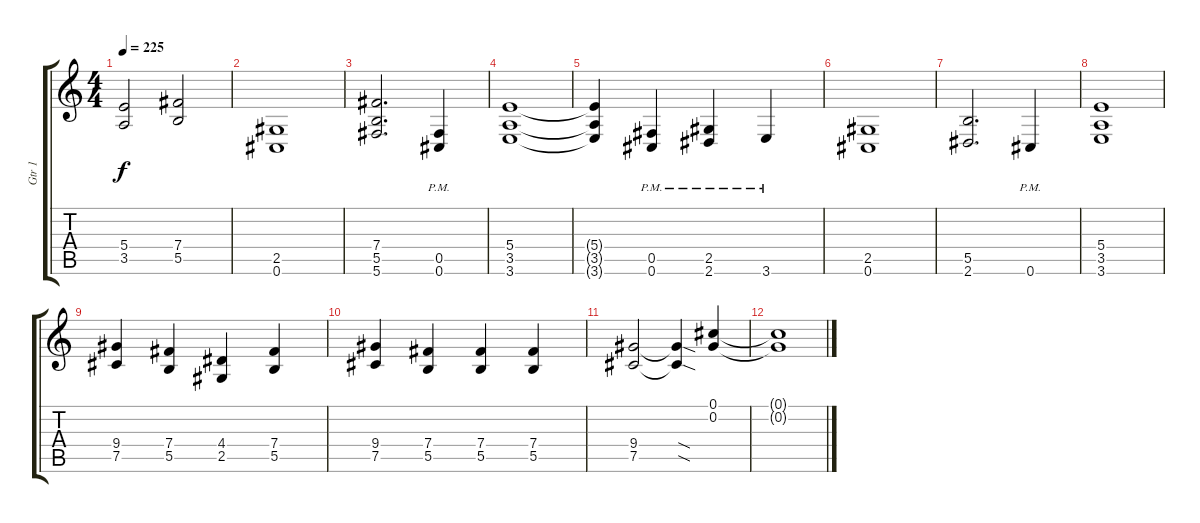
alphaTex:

\track ("Gtr 1" "Gtr 1") {instrument distortionguitar}
\staff {score tabs}
\tuning (Db4 Ab3 E3 B2 Gb2 Db2) {hide}
\ts (4 4)
\tempo 225
\clef g2
\ks c
(5.4{t} 3.5{t}).2{dy f} (7.4 5.5).2 |
(2.5 0.6).1 |
(7.4 5.5 5.6).2{d} (0.5{pm} 0.6{pm}).4 |
(5.4 3.5 3.6).1 |
(5.4{t} 3.5{t} 3.6{t}).4 (0.5{pm} 0.6{pm}).4 (2.5{pm} 2.6{pm}).4 3.6{pm}.4 |
(2.5 0.6).1 |
(5.5 2.6).2{d} 0.6{pm}.4 |
(5.4 3.5 3.6).1 |
(9.4 7.5).4 (7.4 5.5).4 (4.4 2.5).4 (7.4 5.5).4 |
(9.4 7.5).4 (7.4 5.5).4 (7.4 5.5).4 (7.4 5.5).4 |
(9.4 7.5).2 (9.4{sod t} 7.5{sod t}).4 (0.1 0.2).4{instrument electricguitarclean} |
(0.1{t} 0.2{t}).1
